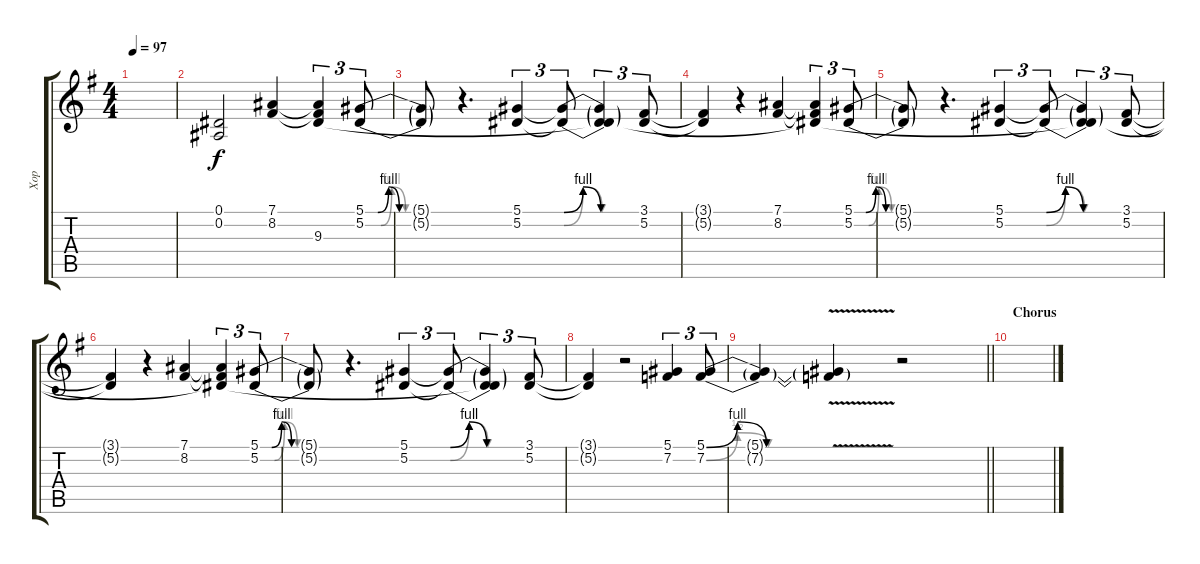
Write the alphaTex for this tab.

\track ("Хор" "Хор") {instrument choiraahs}
\staff {score tabs}
\tuning (Eb4 Bb3 Gb3 Db3 Ab2 Eb2) {hide}
\ts (4 4)
\tempo 97
\clef g2
\ks eminor
|
(0.1 0.2).2 (7.1 8.2).4 (7.1{t} 8.2{t} 9.3).4{tu (3 2)} (5.1{be (custom 0 0 8 0 15 4 22 0 60 0)} 5.2{be (custom 0 0 10 0 17 4 26 0 60 0)}).8{tu (3 2)} |
(5.1{t} 5.2{t}).8 r.4{d} (5.1 5.2).4{tu (3 2)} (5.1{be (custom 0 0 15 4 29 0 60 0) t} 5.2{be (custom 0 0 15 4 30 0 60 0) t}).8{tu (3 2)} (5.1{t} 5.2{t} 9.3{t}).4{tu (3 2)} (3.1 5.2).8{tu (3 2)} |
(3.1{t} 5.2{t}).4 r.4 (7.1 8.2).4 (7.1{t} 8.2{t} 9.3{t}).4{tu (3 2)} (5.1{be (custom 0 0 8 0 15 4 22 0 60 0)} 5.2{be (custom 0 0 10 0 17 4 26 0 60 0)}).8{tu (3 2)} |
(5.1{t} 5.2{t}).8 r.4{d} (5.1 5.2).4{tu (3 2)} (5.1{be (custom 0 0 15 4 29 0 60 0) t} 5.2{be (custom 0 0 15 4 30 0 60 0) t}).8{tu (3 2)} (5.1{t} 5.2{t} 9.3{t}).4{tu (3 2)} (3.1 5.2).8{tu (3 2)} |
(3.1{t} 5.2{t}).4 r.4 (7.1 8.2).4 (7.1{t} 8.2{t} 9.3{t}).4{tu (3 2)} (5.1{be (custom 0 0 8 0 15 4 22 0 60 0)} 5.2{be (custom 0 0 10 0 17 4 26 0 60 0)}).8{tu (3 2)} |
(5.1{t} 5.2{t}).8 r.4{d} (5.1 5.2).4{tu (3 2)} (5.1{be (custom 0 0 15 4 29 0 60 0) t} 5.2{be (custom 0 0 15 4 30 0 60 0) t}).8{tu (3 2)} (5.1{t} 5.2{t} 9.3{t}).4{tu (3 2)} (3.1 5.2).8{tu (3 2)} |
(3.1{t} 5.2{t}).4 r.2 (5.1 7.2).4{tu (3 2)} (5.1{be (custom 0 0 15 4 29 0 60 0)} 7.2{be (custom 0 0 15 2 30 0 60 0)}).8{tu (3 2)} |
\barLineRight lightlight
(5.1{t} 7.2{t}).4 (5.1{v t} 7.2{v t}).4 r.2 |
\section ("" "Chorus")
